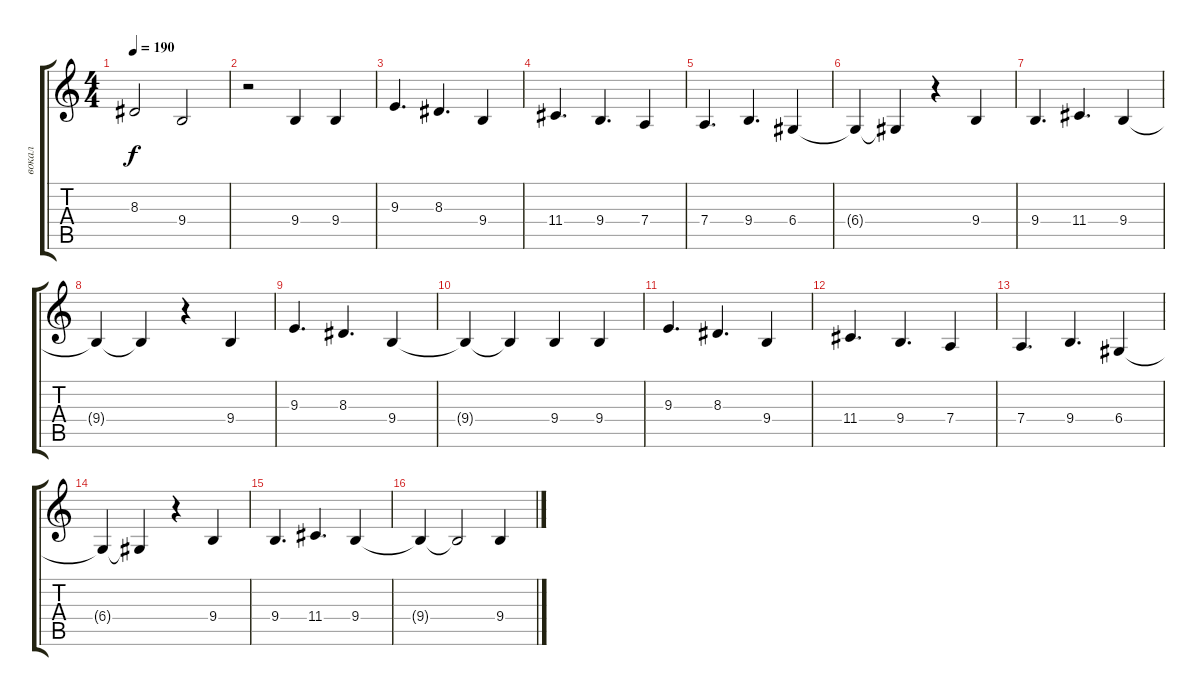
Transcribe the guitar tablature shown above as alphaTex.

\track ("вокал" "вокал") {instrument lead2sawtooth}
\staff {score tabs}
\tuning (E4 B3 G3 D3 A2 E2) {hide}
\ts (4 4)
\tempo 190
\clef g2
\ks c
8.3.2{dy f} 9.4.2 |
r.2 9.4.4 9.4.4 |
9.3.4{d} 8.3.4{d} 9.4.4 |
11.4.4{d} 9.4.4{d} 7.4.4 |
7.4.4{d} 9.4.4{d} 6.4.4 |
6.4{t}.4 6.4{t}.4 r.4 9.4.4 |
9.4.4{d} 11.4.4{d} 9.4.4 |
9.4{t}.4 9.4{t}.4 r.4 9.4.4 |
9.3.4{d} 8.3.4{d} 9.4.4 |
9.4{t}.4 9.4{t}.4 9.4.4 9.4.4 |
9.3.4{d} 8.3.4{d} 9.4.4 |
11.4.4{d} 9.4.4{d} 7.4.4 |
7.4.4{d} 9.4.4{d} 6.4.4 |
6.4{t}.4 6.4{t}.4 r.4 9.4.4 |
9.4.4{d} 11.4.4{d} 9.4.4 |
9.4{t}.4 9.4{t}.2 9.4.4
